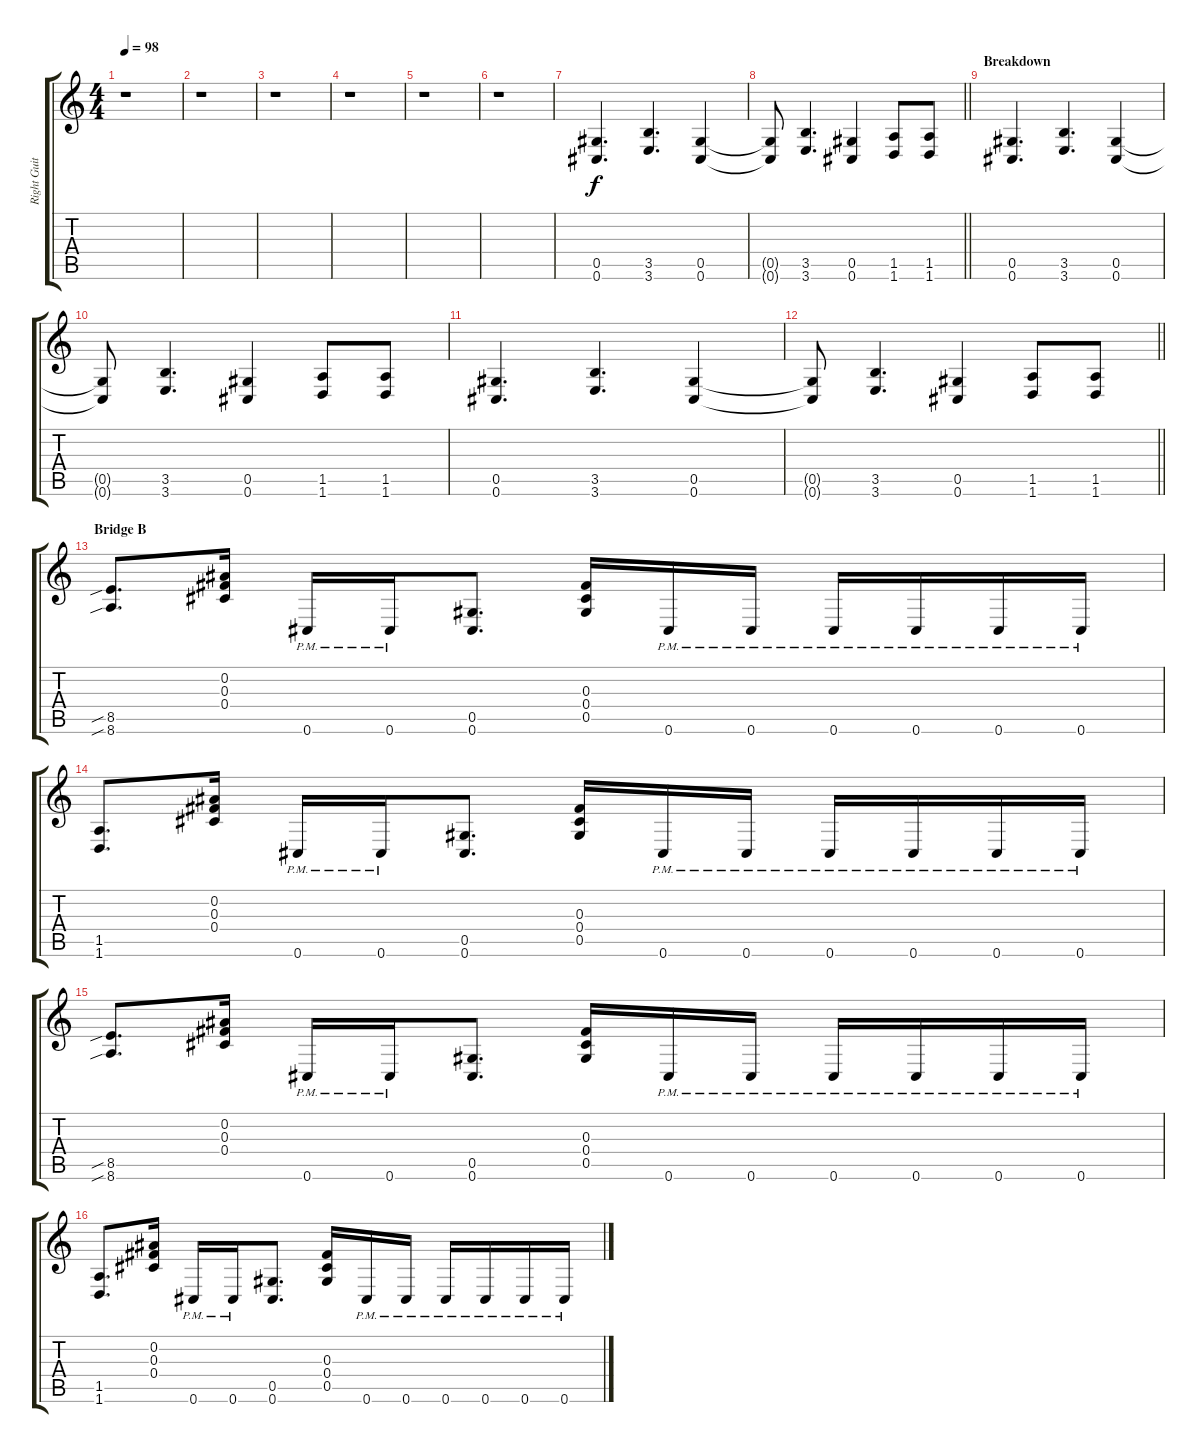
\track ("Right Guitar" "Right Guit") {instrument distortionguitar}
\staff {score tabs}
\tuning (Eb4 Bb3 Gb3 Db3 Ab2 Db2) {hide}
\ts (4 4)
\tempo 98
\clef g2
\ks c
r.1{dy f} |
r.1 |
r.1 |
r.1 |
r.1 |
r.1 |
(0.5 0.6).4{d} (3.5 3.6).4{d} (0.5 0.6).4 |
\barLineRight lightlight
(0.5{t} 0.6{t}).8 (3.5 3.6).4{d} (0.5 0.6).4 (1.5 1.6).8 (1.5 1.6).8 |
\section ("" "Breakdown")
(0.5 0.6).4{d} (3.5 3.6).4{d} (0.5 0.6).4 |
(0.5{t} 0.6{t}).8 (3.5 3.6).4{d} (0.5 0.6).4 (1.5 1.6).8 (1.5 1.6).8 |
(0.5 0.6).4{d} (3.5 3.6).4{d} (0.5 0.6).4 |
\barLineRight lightlight
(0.5{t} 0.6{t}).8 (3.5 3.6).4{d} (0.5 0.6).4 (1.5 1.6).8 (1.5 1.6).8 |
\section ("" "Bridge B")
(8.5{sib} 8.6{sib}).8{d} (0.2 0.3 0.4).16 0.6{pm}.16 0.6{pm}.16 (0.5 0.6).8{d} (0.3 0.4 0.5).16 0.6{pm}.16 0.6{pm}.16 0.6{pm}.16 0.6{pm}.16 0.6{pm}.16 0.6{pm}.16 |
(1.5 1.6).8{d} (0.2 0.3 0.4).16 0.6{pm}.16 0.6{pm}.16 (0.5 0.6).8{d} (0.3 0.4 0.5).16 0.6{pm}.16 0.6{pm}.16 0.6{pm}.16 0.6{pm}.16 0.6{pm}.16 0.6{pm}.16 |
(8.5{sib} 8.6{sib}).8{d} (0.2 0.3 0.4).16 0.6{pm}.16 0.6{pm}.16 (0.5 0.6).8{d} (0.3 0.4 0.5).16 0.6{pm}.16 0.6{pm}.16 0.6{pm}.16 0.6{pm}.16 0.6{pm}.16 0.6{pm}.16 |
(1.5 1.6).8{d} (0.2 0.3 0.4).16 0.6{pm}.16 0.6{pm}.16 (0.5 0.6).8{d} (0.3 0.4 0.5).16 0.6{pm}.16 0.6{pm}.16 0.6{pm}.16 0.6{pm}.16 0.6{pm}.16 0.6{pm}.16
